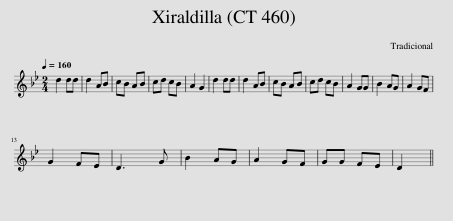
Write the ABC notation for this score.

X:1
L:1/8
Q:1/4=160
M:2/4
I:linebreak $
K:Gmin
V:1 treble
V:1
 d2 dd | d2 AB | cB AB | cd cB | A2 G2 | %5
 d2 dd | d2 AB | cB AB | cd cB | A2 GG | %10
 B2 AG | A2 GF |$ G2 FE | D3 G | B2 AG | %15
 A2 GF | GG FE | D2 || %18
